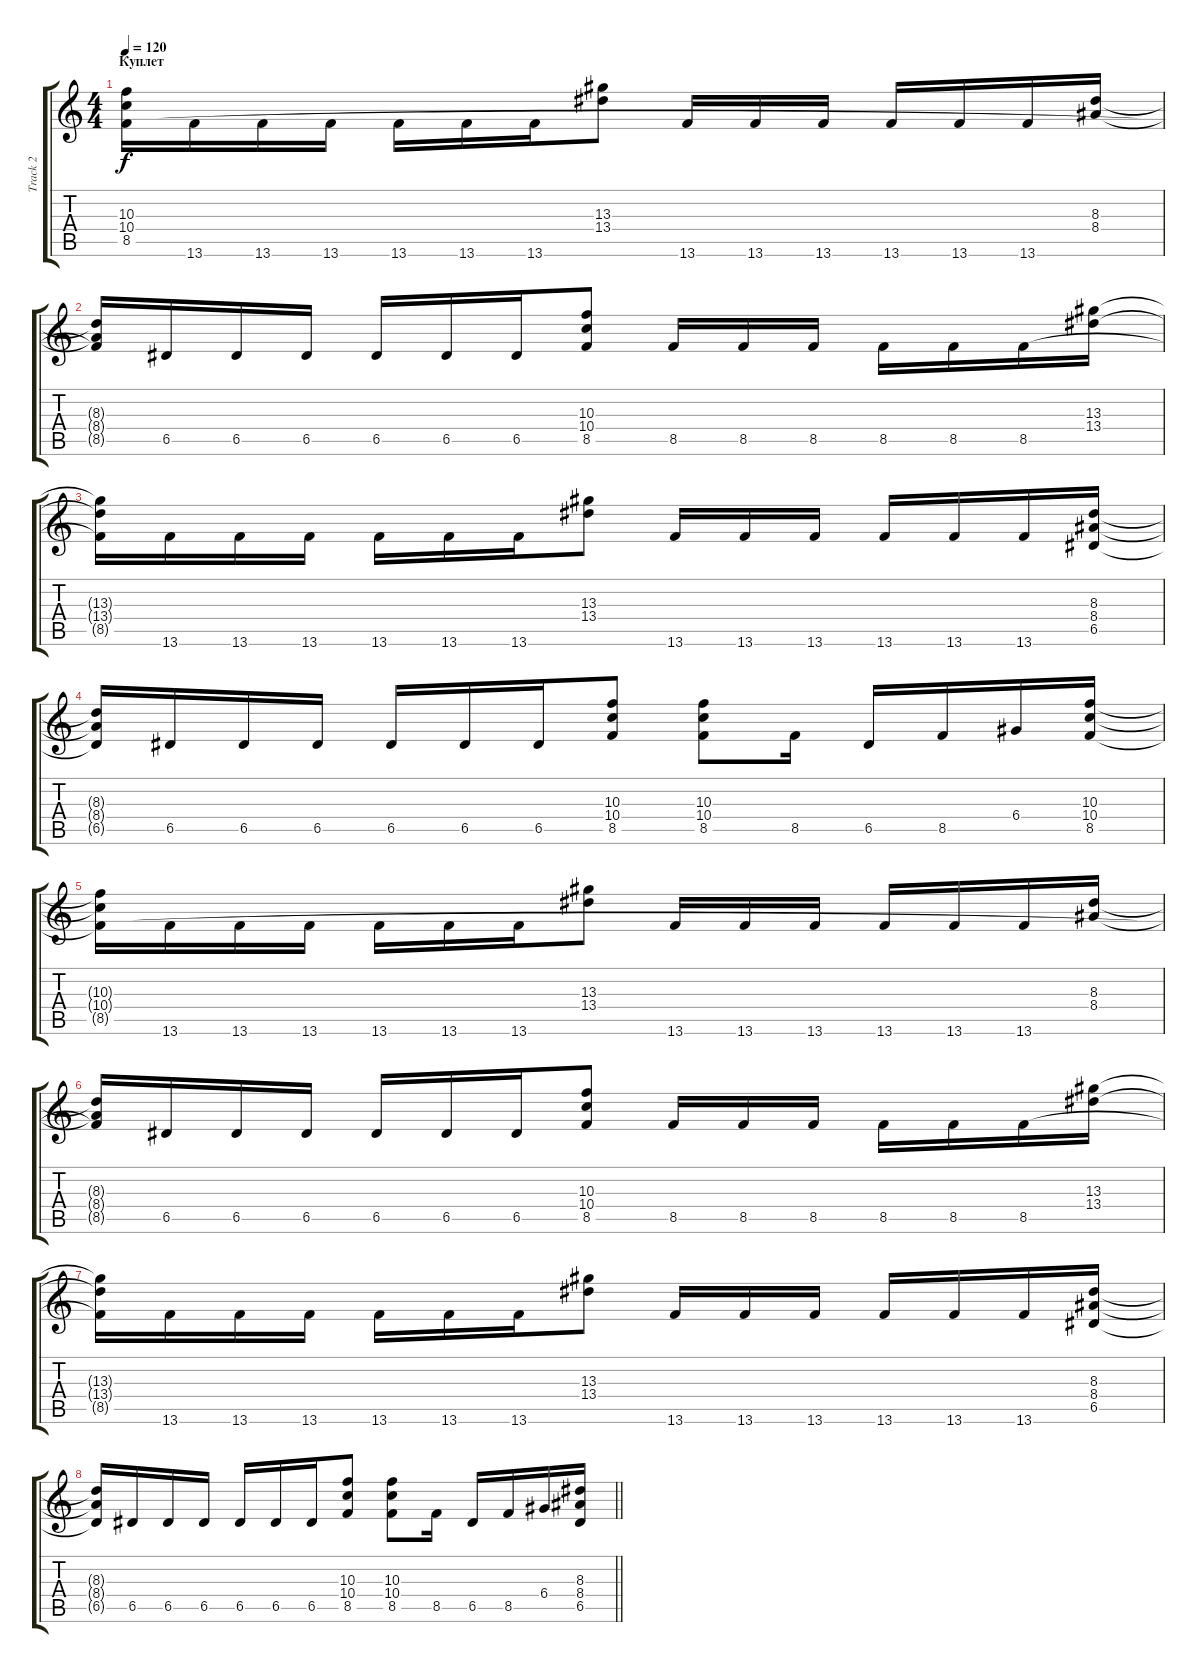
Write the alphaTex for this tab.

\track ("Track 2" "Track 2") {instrument distortionguitar}
\staff {score tabs}
\tuning (E4 B3 G3 D3 A2 E2) {hide}
\ts (4 4)
\section ("" "Куплет")
\tempo 120
\clef g2
\ks c
(10.3{t} 10.4{t} 8.5{t}).16{dy f} 13.6.16 13.6.16 13.6.16 13.6.16 13.6.16 13.6.16 (13.3 13.4).8 13.6.16 13.6.16 13.6.16 13.6.16 13.6.16 13.6.16 (8.3 8.4).16 |
(8.3{t} 8.4{t} 8.5{t}).16 6.5.16 6.5.16 6.5.16 6.5.16 6.5.16 6.5.16 (10.3 10.4 8.5).8 8.5.16 8.5.16 8.5.16 8.5.16 8.5.16 8.5.16 (13.3 13.4).16 |
(13.3{t} 13.4{t} 8.5{t}).16 13.6.16 13.6.16 13.6.16 13.6.16 13.6.16 13.6.16 (13.3 13.4).8 13.6.16 13.6.16 13.6.16 13.6.16 13.6.16 13.6.16 (8.3 8.4 6.5).16 |
(8.3{t} 8.4{t} 6.5{t}).16 6.5.16 6.5.16 6.5.16 6.5.16 6.5.16 6.5.16 (10.3 10.4 8.5).8 (10.3 10.4 8.5).8 8.5.16 6.5.16 8.5.16 6.4.16 (10.3 10.4 8.5).16 |
(10.3{t} 10.4{t} 8.5{t}).16 13.6.16 13.6.16 13.6.16 13.6.16 13.6.16 13.6.16 (13.3 13.4).8 13.6.16 13.6.16 13.6.16 13.6.16 13.6.16 13.6.16 (8.3 8.4).16 |
(8.3{t} 8.4{t} 8.5{t}).16 6.5.16 6.5.16 6.5.16 6.5.16 6.5.16 6.5.16 (10.3 10.4 8.5).8 8.5.16 8.5.16 8.5.16 8.5.16 8.5.16 8.5.16 (13.3 13.4).16 |
(13.3{t} 13.4{t} 8.5{t}).16 13.6.16 13.6.16 13.6.16 13.6.16 13.6.16 13.6.16 (13.3 13.4).8 13.6.16 13.6.16 13.6.16 13.6.16 13.6.16 13.6.16 (8.3 8.4 6.5).16 |
\barLineRight lightlight
(8.3{t} 8.4{t} 6.5{t}).16 6.5.16 6.5.16 6.5.16 6.5.16 6.5.16 6.5.16 (10.3 10.4 8.5).8 (10.3 10.4 8.5).8 8.5.16 6.5.16 8.5.16 6.4.16 (8.3 8.4 6.5).16
